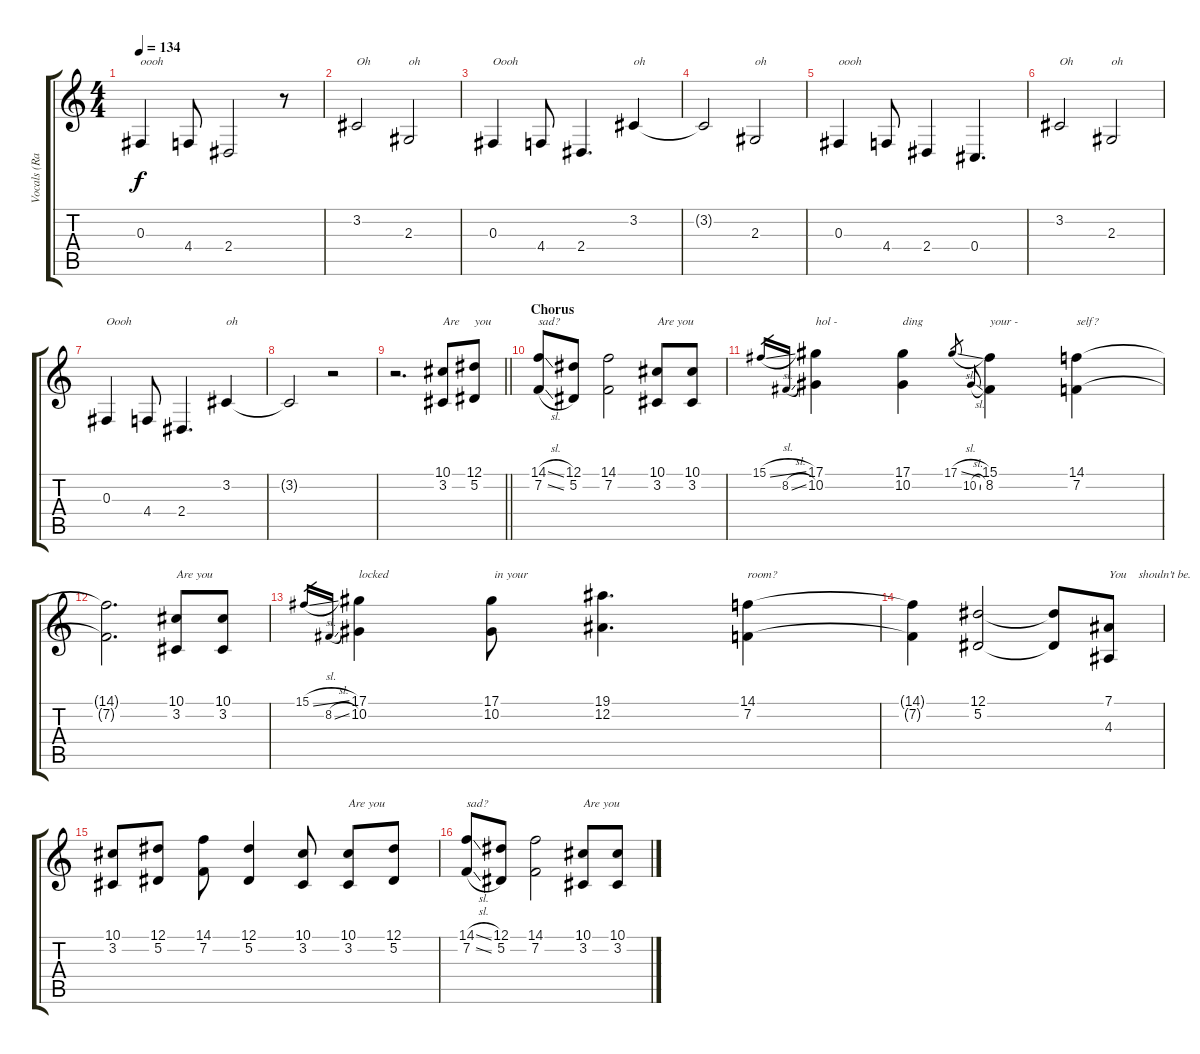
\track ("Vocals (Raine Maida)" "Vocals (Ra") {instrument acousticgrandpiano bank 1}
\staff {score tabs}
\tuning (Eb4 Bb3 Gb3 Db3 Ab2 Db2) {hide}
\ts (4 4)
\tempo 134
\clef g2
\ks c
0.3.4{txt "oooh" dy f} 4.4.8 2.4.2 r.8 |
3.2.2{txt "Oh"} 2.3.2{txt "oh"} |
0.3.4{txt "Oooh"} 4.4.8 2.4.4{d} 3.2.4{txt "oh"} |
3.2{t}.2 2.3.2{txt "oh"} |
0.3.4{txt "oooh"} 4.4.8 2.4.4 0.4.4{d} |
3.2.2{txt "Oh"} 2.3.2{txt "oh"} |
0.3.4{txt "Oooh"} 4.4.8 2.4.4{d} 3.2.4{txt "oh"} |
3.2{t}.2 r.2 |
\barLineRight lightlight
r.2{d} (10.1 3.2).8{txt "Are"} (12.1 5.2).8{txt "you"} |
\section ("" "Chorus")
(14.1{sl} 7.2{sl}).8{txt "sad?"} (12.1 5.2).8 (14.1 7.2).2 (10.1 3.2).8{txt "Are you"} (10.1 3.2).8 |
15.1{sl}.16{gr} 8.2{sl}.16{gr} (17.1 10.2).4{txt "hol -"} (17.1 10.2).4{txt "ding"} 17.1{sl}.16{gr} 10.2{sl}.16{gr onbeat} (15.1 8.2).4{txt "your -"} (14.1 7.2).4{txt "self?"} |
(14.1{t} 7.2{t}).2{d} (10.1 3.2).8{txt "Are you"} (10.1 3.2).8 |
15.1{sl}.16{gr} 8.2{sl}.16{gr} (17.1 10.2).4{txt "locked"} (17.1 10.2).8{txt " in your"} (19.1 12.2).4{d} (14.1 7.2).4{txt "room?"} |
(14.1{t} 7.2{t}).4 (12.1 5.2).2 (12.1{t} 5.2{t}).8 (7.1 4.3).8{txt "You    shouln't be."} |
(10.1 3.2).8 (12.1 5.2).8 (14.1 7.2).8 (12.1 5.2).4 (10.1 3.2).8 (10.1 3.2).8{txt "Are you"} (12.1 5.2).8 |
(14.1{sl} 7.2{sl}).8{txt "sad?"} (12.1 5.2).8 (14.1 7.2).2 (10.1 3.2).8{txt "Are you"} (10.1 3.2).8
